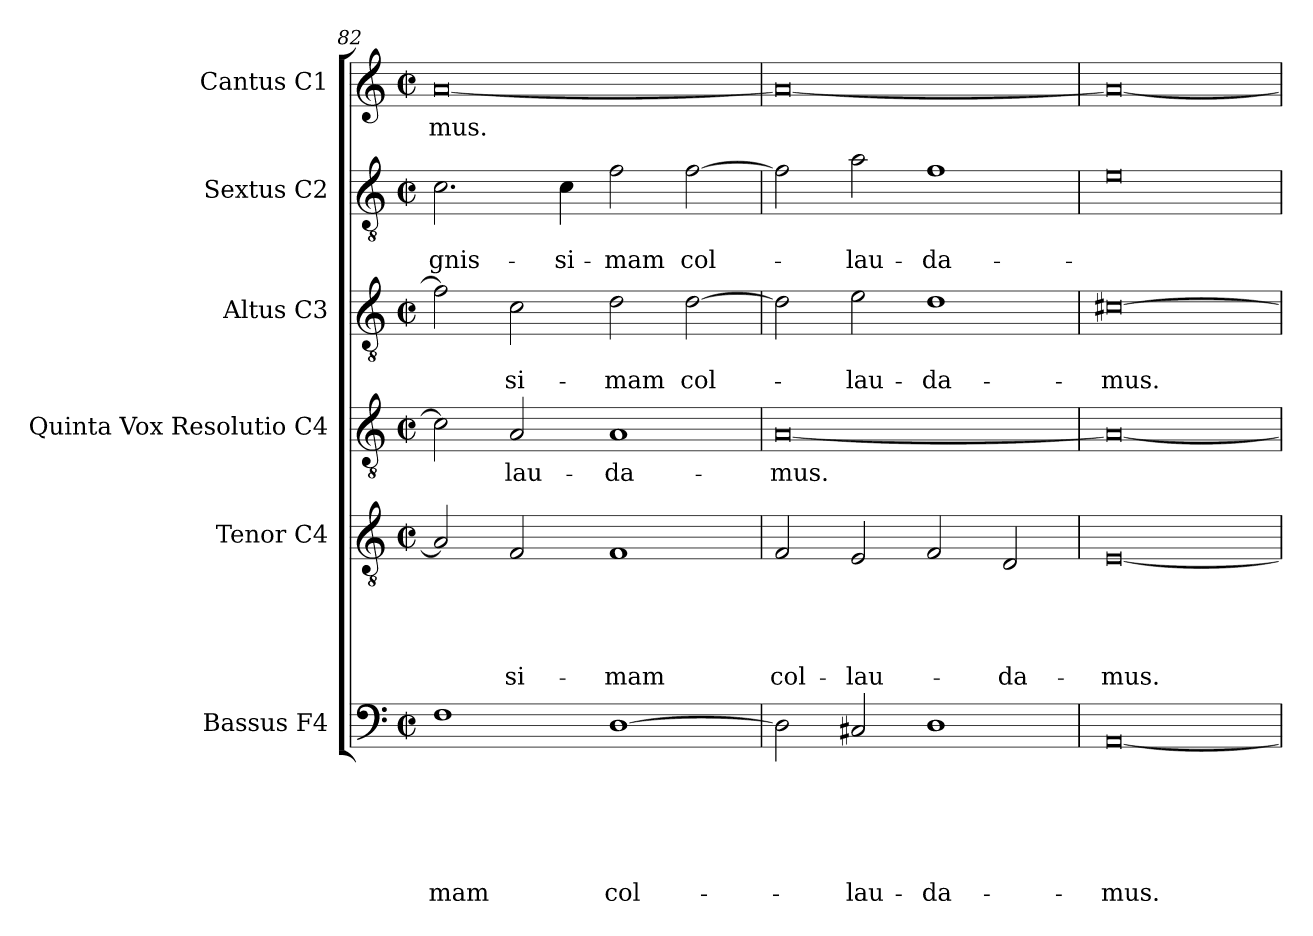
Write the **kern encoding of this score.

**kern	**text	**text	**text	**text	**text	**text	**kern	**text	**text	**text	**text	**text	**kern	**text	**kern	**text	**text	**kern	**text	**text	**kern	**text
*part6	*part6	*part6	*part6	*part6	*part6	*part6	*part5	*part5	*part5	*part5	*part5	*part5	*part4	*part4	*part3	*part3	*part3	*part2	*part2	*part2	*part1	*part1
*staff6	*staff6	*staff6	*staff6	*staff6	*staff6	*staff6	*staff5	*staff5	*staff5	*staff5	*staff5	*staff5	*staff4	*staff4	*staff3	*staff3	*staff3	*staff2	*staff2	*staff2	*staff1	*staff1
*I"Bassus F4	*	*	*	*	*	*	*I"Tenor C4	*	*	*	*	*	*I"Quinta Vox Resolutio C4	*	*I"Altus C3	*	*	*I"Sextus C2	*	*	*I"Cantus C1	*
*I'B	*	*	*	*	*	*	*I'T	*	*	*	*	*	*	*	*I'A	*	*	*	*	*	*I'C	*
*clefF4	*	*	*	*	*	*	*clefGv2	*	*	*	*	*	*clefGv2	*	*clefGv2	*	*	*clefGv2	*	*	*clefG2	*
*k[]	*	*	*	*	*	*	*k[]	*	*	*	*	*	*k[]	*	*k[]	*	*	*k[]	*	*	*k[]	*
*C:	*	*	*	*	*	*	*C:	*	*	*	*	*	*C:	*	*C:	*	*	*C:	*	*	*C:	*
*M2/2	*	*	*	*	*	*	*M2/2	*	*	*	*	*	*M2/2	*	*M2/2	*	*	*M2/2	*	*	*M2/2	*
*met(c|)	*	*	*	*	*	*	*met(c|)	*	*	*	*	*	*met(c|)	*	*met(c|)	*	*	*met(c|)	*	*	*met(c|)	*
=82	=82	=82	=82	=82	=82	=82	=82	=82	=82	=82	=82	=82	=82	=82	=82	=82	=82	=82	=82	=82	=82	=82
!	!	!	!	!	!	!LO:LY:b	!	!	!	!	!	!	!	!	!	!	!	!	!	!LO:LY:b	!	!LO:LY:b
1F	.	.	.	.	.	-mam	2A/]	.	.	.	.	.	2c\]	.	2f\]	.	.	2.c\	.	-gnis-	[0a	-mus.
!	!	!	!	!	!	!	!	!	!	!	!	!LO:LY:b	!	!LO:LY:b	!	!	!LO:LY:b	!	!	!	!	!
.	.	.	.	.	.	.	2F/	.	.	.	.	-si-	2A/	-lau-	2c\	.	-si-	.	.	.	.	.
!	!	!	!	!	!	!	!	!	!	!	!	!	!	!	!	!	!	!	!	!LO:LY:b	!	!
.	.	.	.	.	.	.	.	.	.	.	.	.	.	.	.	.	.	4c\	.	-si-	.	.
!	!	!	!	!	!	!LO:LY:b	!	!	!	!	!	!LO:LY:b	!	!LO:LY:b	!	!	!LO:LY:b	!	!	!LO:LY:b	!	!
[1D	.	.	.	.	.	col-	1F	.	.	.	.	-mam	1A	-da-	2d\	.	-mam	2f\	.	-mam	.	.
!	!	!	!	!	!	!	!	!	!	!	!	!	!	!	!	!	!LO:LY:b	!	!	!LO:LY:b	!	!
.	.	.	.	.	.	.	.	.	.	.	.	.	.	.	[2d\	.	col-	[2f\	.	col-	.	.
=83	=83	=83	=83	=83	=83	=83	=83	=83	=83	=83	=83	=83	=83	=83	=83	=83	=83	=83	=83	=83	=83	=83
!	!	!	!	!	!	!	!	!	!	!	!	!LO:LY:b	!	!LO:LY:b	!	!	!	!	!	!	!	!
2D\]	.	.	.	.	.	.	2F/	.	.	.	.	col-	[0A	-mus.	2d\]	.	.	2f\]	.	.	0a_	.
!	!	!	!	!	!	!LO:LY:b	!	!	!	!	!	!LO:LY:b	!	!	!	!	!LO:LY:b	!	!	!LO:LY:b	!	!
2C#X/	.	.	.	.	.	-lau-	2E/	.	.	.	.	-lau-	.	.	2e\	.	-lau-	2a\	.	-lau-	.	.
!	!	!	!	!	!	!LO:LY:b	!	!	!	!	!	!	!	!	!	!	!LO:LY:b	!	!	!LO:LY:b	!	!
1D	.	.	.	.	.	-da-	2F/	.	.	.	.	.	.	.	1d	.	-da-	1f	.	-da-	.	.
!	!	!	!	!	!	!	!	!	!	!	!	!LO:LY:b	!	!	!	!	!	!	!	!	!	!
.	.	.	.	.	.	.	2D/	.	.	.	.	-da-	.	.	.	.	.	.	.	.	.	.
=84	=84	=84	=84	=84	=84	=84	=84	=84	=84	=84	=84	=84	=84	=84	=84	=84	=84	=84	=84	=84	=84	=84
!	!	!	!	!	!	!LO:LY:b	!	!	!	!	!	!LO:LY:b	!	!	!	!	!LO:LY:b	!	!	!	!	!
[0AA	.	.	.	.	.	-mus.	[0E	.	.	.	.	-mus.	0A_	.	[0c#X	.	-mus.	0e	.	.	0a_	.
=	=	=	=	=	=	=	=	=	=	=	=	=	=	=	=	=	=	=	=	=	=	=
*-	*-	*-	*-	*-	*-	*-	*-	*-	*-	*-	*-	*-	*-	*-	*-	*-	*-	*-	*-	*-	*-	*-
